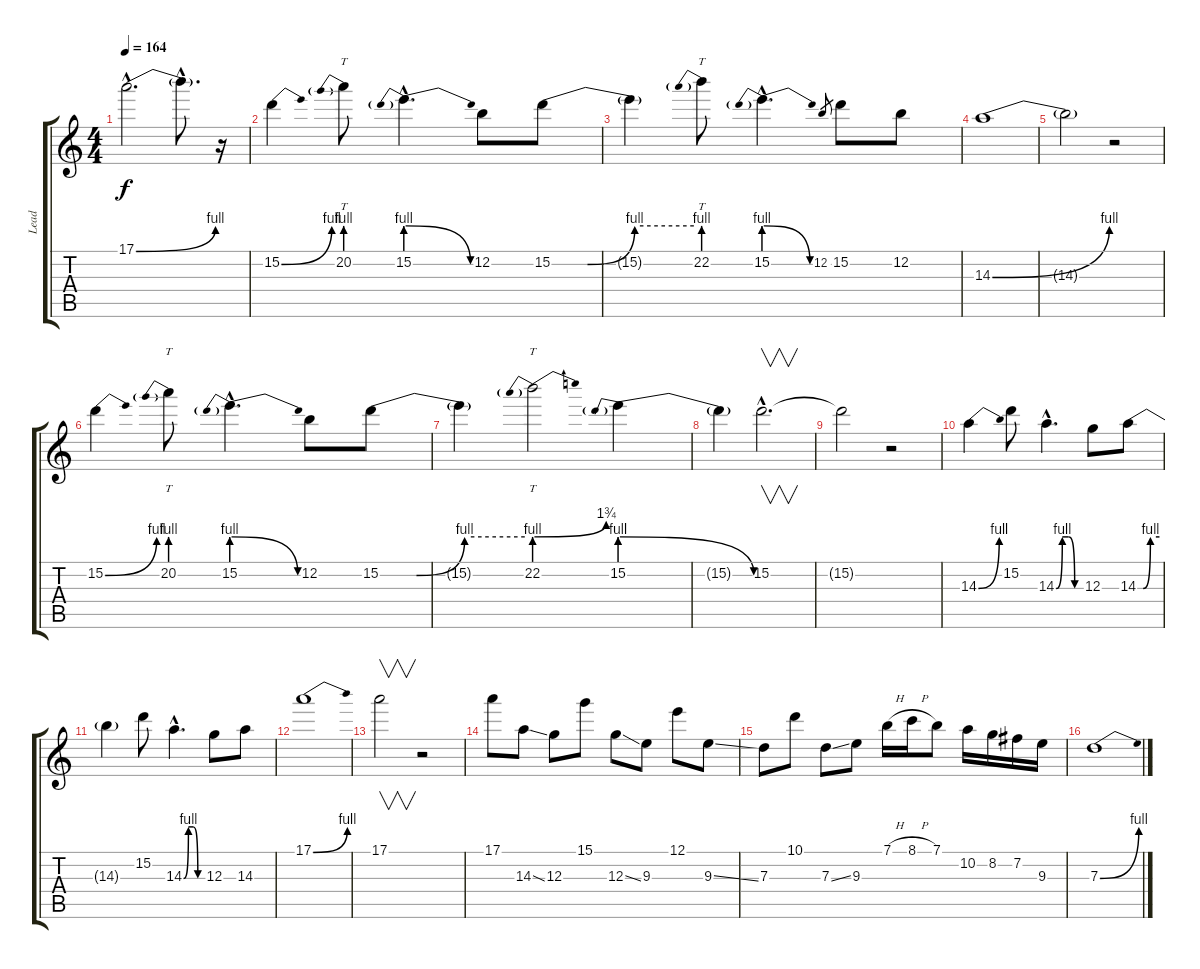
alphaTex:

\track ("Lead" "Lead") {instrument overdrivenguitar}
\staff {score tabs}
\tuning (E4 B3 G3 D3 A2 E2) {hide}
\ts (4 4)
\tempo 164
\clef g2
\ks c
17.1{be (bend 0 0 60 4) hac}.2{d dy f volume 16} 17.1{hac t}.8{d} r.16 |
15.2{be (bend 0 0 60 4)}.4 20.2{be (prebend 0 4 60 4)}.8{tt} 15.2{be (prebendrelease 0 4 60 0) hac}.4{d} 12.2.8 15.2{be (custom 0 0 15 0 35 4 60 4)}.8 |
15.2{t}.4 22.2{be (prebend 0 4 60 4)}.8{tt} 15.2{be (prebendrelease 0 4 60 0) hac}.4{d} 12.2.8{gr} 15.2.8 12.2.8 |
14.3{be (bend 0 0 60 4)}.1 |
14.3{t}.2 r.2 |
15.2{be (bend 0 0 60 4)}.4 20.2{be (prebend 0 4 60 4)}.8{tt} 15.2{be (prebendrelease 0 4 60 0) hac}.4{d} 12.2.8 15.2{be (custom 0 0 15 0 35 4 60 4)}.8 |
15.2{t}.4 22.2{be (prebendbend 0 4 60 7)}.2{tt} 15.2{be (prebendrelease 0 4 60 0)}.4 |
15.2{t}.4 15.2{hac}.2{v d} |
15.2{t}.2 r.2 |
14.3{be (bend 0 0 60 4)}.4 15.2.8 14.3{be (custom 0 0 15 4 30 4 45 0 60 0) hac}.4{d} 12.3.8 14.3{be (custom 0 0 15 0 35 4 60 4)}.8 |
14.3{t}.4 15.2.8 14.3{be (custom 0 0 15 4 30 4 45 0 60 0) hac}.4{d} 12.3.8 14.3.8 |
17.1{be (bend 0 0 60 4)}.1 |
17.1.2{v} r.2 |
17.1.8 14.3{ss}.8 12.3.8 15.1.8 12.3{ss}.8 9.3.8 12.1.8 9.3{ss}.8 |
7.3.8 10.1.8 7.3{ss}.8 9.3.8 7.1{h}.16 8.1{h}.16 7.1.8 10.2.16 8.2.16 7.2.16 9.3.16 |
7.3{be (bend 0 0 60 4)}.1
